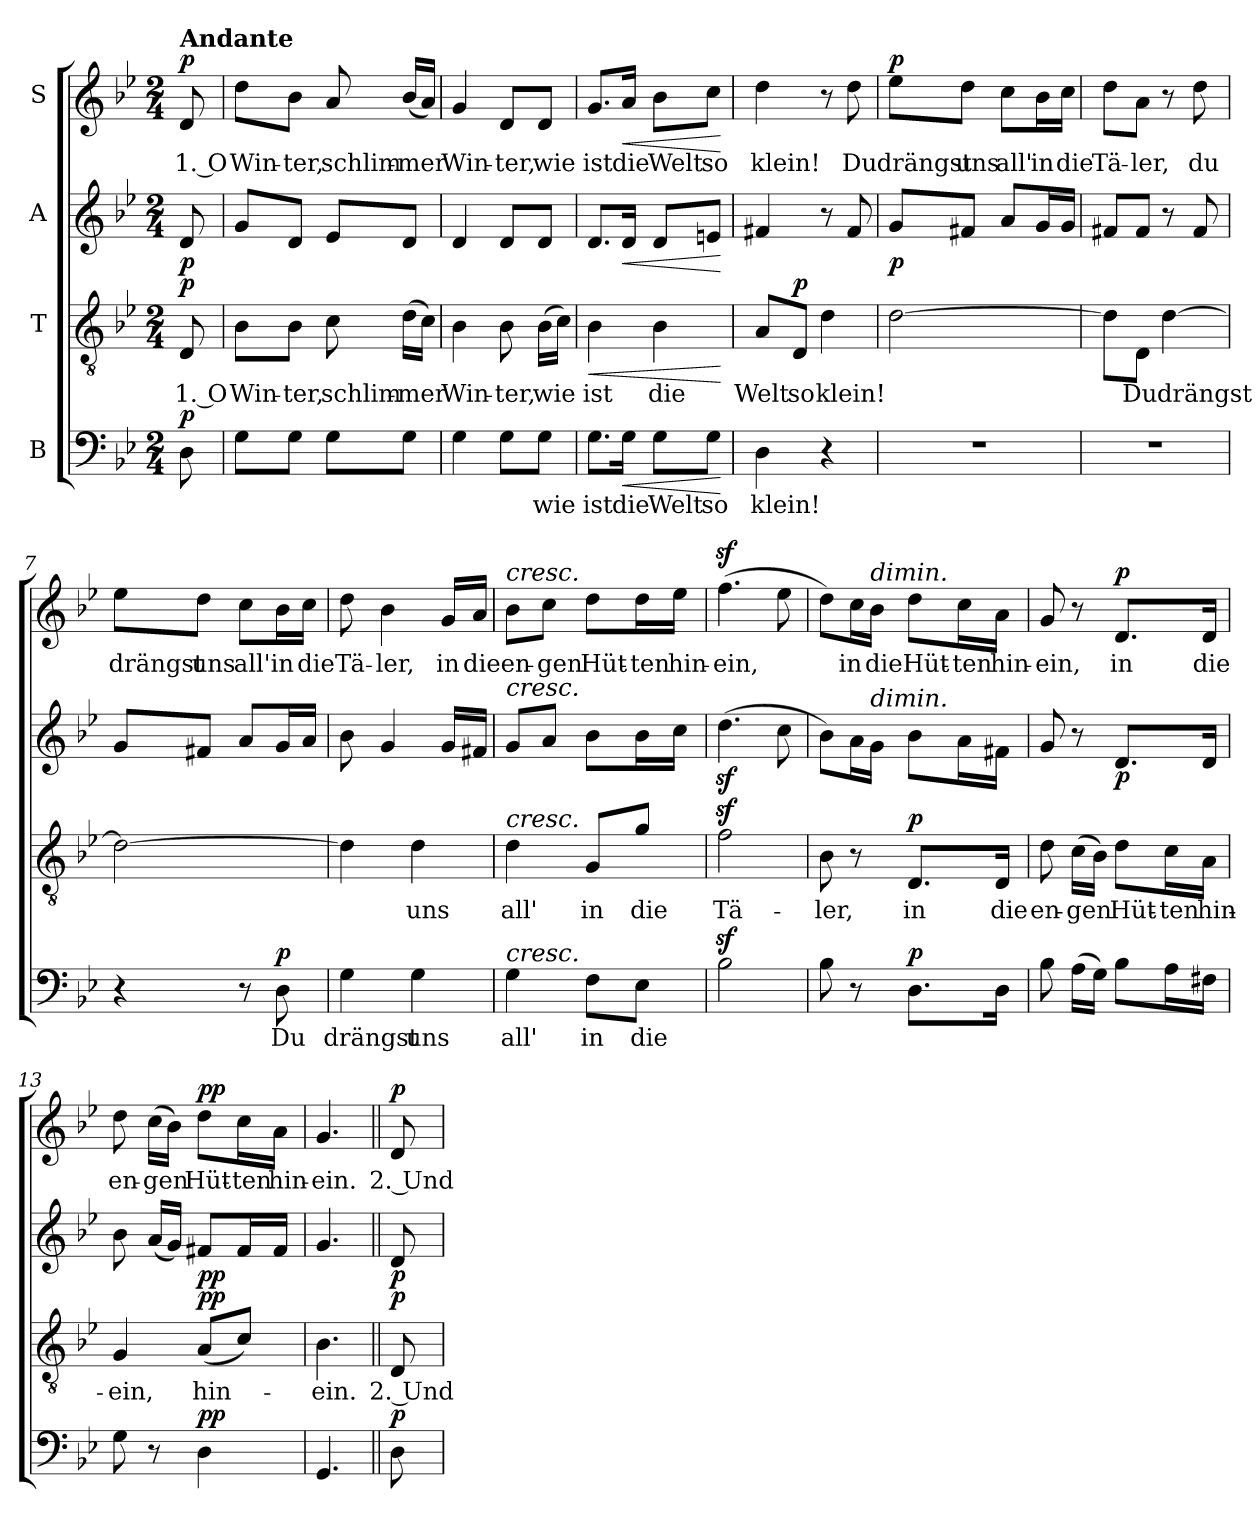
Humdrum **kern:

**kern	**text	**dynam	**kern	**text	**dynam	**kern	**dynam	**kern	**text	**dynam
*part4	*part4	*part4	*part3	*part3	*part3	*part2	*part2	*part1	*part1	*part1
*staff4	*staff4	*staff4	*staff3	*staff3	*staff3	*staff2	*staff2	*staff1	*staff1	*staff1
*I"B	*	*	*I"T	*	*	*I"A	*	*I"S	*	*
*clefF4	*	*	*clefGv2	*	*	*clefG2	*	*clefG2	*	*
*k[b-e-]	*	*	*k[b-e-]	*	*	*k[b-e-]	*	*k[b-e-]	*	*
*M2/4	*	*	*M2/4	*	*	*M2/4	*	*M2/4	*	*
=	=	=	=	=	=	=	=	=	=	=
!	!	!	!	!	!	!	!	!LO:TX:a:B:t=Andante	!	!
!	!	!LO:DY:b	!	!LO:LY:b	!LO:DY:b	!	!LO:DY:b	!	!LO:LY:b	!LO:DY:b
8D\	.	p	8D/	1. O	p	8d/	p	8d/	1. O	p
=1	=1	=1	=1	=1	=1	=1	=1	=1	=1	=1
!	!	!	!	!LO:LY:b	!	!	!	!	!LO:LY:b	!
8G\L	.	.	8B-\L	Win-	.	8g/L	.	8dd\L	Win-	.
!	!	!	!	!LO:LY:b	!	!	!	!	!LO:LY:b	!
8G\J	.	.	8B-\J	-ter,	.	8d/J	.	8b-\J	-ter,	.
!	!	!	!	!LO:LY:b	!	!	!	!	!LO:LY:b	!
8G\L	.	.	8c\	schlim-	.	8e-/L	.	8a/	schlim-	.
!	!	!	!	!LO:LY:b	!	!	!	!	!LO:LY:b	!
8G\J	.	.	(>16d\LL	-mer	.	8d/J	.	(<16b-/LL	-mer	.
.	.	.	16c\JJ)	.	.	.	.	16a/JJ)	.	.
=2	=2	=2	=2	=2	=2	=2	=2	=2	=2	=2
!	!	!	!	!LO:LY:b	!	!	!	!	!LO:LY:b	!
4G\	.	.	4B-\	Win-	.	4d/	.	4g/	Win-	.
!	!	!	!	!LO:LY:b	!	!	!	!	!LO:LY:b	!
8G\L	.	.	8B-\	-ter,	.	8d/L	.	8d/L	-ter,	.
!	!LO:LY:b	!	!	!LO:LY:b	!	!	!	!	!LO:LY:b	!
8G\J	wie	.	(>16B-\LL	wie	.	8d/J	.	8d/J	wie	.
.	.	.	16c\JJ)	.	.	.	.	.	.	.
=3	=3	=3	=3	=3	=3	=3	=3	=3	=3	=3
!	!LO:LY:b	!	!	!LO:LY:b	!LO:HP:b	!	!	!	!LO:LY:b	!
8.G\L	ist	.	4B-\	ist	<	8.d/L	.	8.g/L	ist	.
!	!LO:LY:b	!LO:HP:b	!	!	!	!	!LO:HP:b	!	!LO:LY:b	!LO:HP:b
16G\Jk	die	<	.	.	.	16d/Jk	<	16a/Jk	die	<
!	!LO:LY:b	!	!	!LO:LY:b	!	!	!	!	!LO:LY:b	!
8G\L	Welt	.	4B-\	die	.	8d/L	.	8b-\L	Welt	.
!	!LO:LY:b	!	!	!	!	!	!	!	!LO:LY:b	!
8G\J	so	.	.	.	.	8en/J	.	8cc\J	so	.
.	.	[	.	.	[	.	[	.	.	[
=4	=4	=4	=4	=4	=4	=4	=4	=4	=4	=4
!	!LO:LY:b	!	!	!LO:LY:b	!	!	!	!	!LO:LY:b	!
4D\	klein!	.	8A/L	Welt	.	4f#X/	.	4dd\	klein!	.
!	!	!	!	!LO:LY:b	!LO:DY:b	!	!	!	!	!
.	.	.	8D/J	so	p	.	.	.	.	.
!	!	!	!	!LO:LY:b	!	!	!	!	!	!
4r	.	.	4d\	klein!	.	8r	.	8r	.	.
!	!	!	!	!	!	!	!	!	!LO:LY:b	!
.	.	.	.	.	.	8f#/	.	8dd\	Du	.
!!LO:LB:g=z
=5	=5	=5	=5	=5	=5	=5	=5	=5	=5	=5
!	!	!	!	!	!	!	!LO:DY:b	!	!LO:LY:b	!LO:DY:b
2r	.	.	[2d\	.	.	8g/L	p	8ee-\L	drängst	p
!	!	!	!	!	!	!	!	!	!LO:LY:b	!
.	.	.	.	.	.	8f#X/J	.	8dd\J	uns	.
!	!	!	!	!	!	!	!	!	!LO:LY:b	!
.	.	.	.	.	.	8a/L	.	8cc\L	all'	.
!	!	!	!	!	!	!	!	!	!LO:LY:b	!
.	.	.	.	.	.	16g/L	.	16b-\L	in	.
!	!	!	!	!	!	!	!	!	!LO:LY:b	!
.	.	.	.	.	.	16g/JJ	.	16cc\JJ	die	.
=6	=6	=6	=6	=6	=6	=6	=6	=6	=6	=6
!	!	!	!	!	!	!	!	!	!LO:LY:b	!
2r	.	.	8d\L]	.	.	8f#X/L	.	8dd\L	Tä-	.
!	!	!	!	!LO:LY:b	!	!	!	!	!LO:LY:b	!
.	.	.	8D\J	Du	.	8f#/J	.	8a\J	-ler,	.
!	!	!	!	!LO:LY:b	!	!	!	!	!	!
.	.	.	[4d\	drängst	.	8r	.	8r	.	.
!	!	!	!	!	!	!	!	!	!LO:LY:b	!
.	.	.	.	.	.	8f#/	.	8dd\	du	.
=7	=7	=7	=7	=7	=7	=7	=7	=7	=7	=7
!	!	!	!	!	!	!	!	!	!LO:LY:b	!
4r	.	.	2d\_	.	.	8g/L	.	8ee-\L	drängst	.
!	!	!	!	!	!	!	!	!	!LO:LY:b	!
.	.	.	.	.	.	8f#X/J	.	8dd\J	uns	.
!	!	!	!	!	!	!	!	!	!LO:LY:b	!
8r	.	.	.	.	.	8a/L	.	8cc\L	all'	.
!	!LO:LY:b	!LO:DY:b	!	!	!	!	!	!	!LO:LY:b	!
8D\	Du	p	.	.	.	16g/L	.	16b-\L	in	.
!	!	!	!	!	!	!	!	!	!LO:LY:b	!
.	.	.	.	.	.	16a/JJ	.	16cc\JJ	die	.
=8	=8	=8	=8	=8	=8	=8	=8	=8	=8	=8
!	!LO:LY:b	!	!	!	!	!	!	!	!LO:LY:b	!
4G\	drängst	.	4d\]	.	.	8b-\	.	8dd\	Tä-	.
!	!	!	!	!	!	!	!	!	!LO:LY:b	!
.	.	.	.	.	.	4g/	.	4b-\	-ler,	.
!	!LO:LY:b	!	!	!LO:LY:b	!	!	!	!	!	!
4G\	uns	.	4d\	uns	.	.	.	.	.	.
!	!	!	!	!	!	!	!	!	!LO:LY:b	!
.	.	.	.	.	.	16g/LL	.	16g/LL	in	.
!	!	!	!	!	!	!	!	!	!LO:LY:b	!
.	.	.	.	.	.	16f#X/JJ	.	16a/JJ	die	.
!!LO:LB:g=z
=9	=9	=9	=9	=9	=9	=9	=9	=9	=9	=9
!	!	!	!	!	!	!	!	!LO:TX:a:i:t=cresc.	!	!
!	!	!	!	!	!	!LO:TX:a:i:t=cresc.	!	!	!	!
!	!	!	!LO:TX:a:i:t=cresc.	!	!	!	!	!	!	!
!LO:TX:a:i:t=cresc.	!	!	!	!	!	!	!	!	!	!
!	!LO:LY:b	!	!	!LO:LY:b	!	!	!	!	!LO:LY:b	!
4G\	all'	.	4d\	all'	.	8g/L	.	8b-\L	en-	.
!	!	!	!	!	!	!	!	!	!LO:LY:b	!
.	.	.	.	.	.	8a/J	.	8cc\J	-gen	.
!	!LO:LY:b	!	!	!LO:LY:b	!	!	!	!	!LO:LY:b	!
8F\L	in	.	8G/L	in	.	8b-\L	.	8dd\L	Hüt-	.
!	!LO:LY:b	!	!	!LO:LY:b	!	!	!	!	!LO:LY:b	!
8E-\J	die	.	8g/J	die	.	16b-\L	.	16dd\L	-ten	.
!	!	!	!	!	!	!	!	!	!LO:LY:b	!
.	.	.	.	.	.	16cc\JJ	.	16ee-\JJ	hin-	.
=10	=10	=10	=10	=10	=10	=10	=10	=10	=10	=10
!	!	!	!	!LO:LY:b	!	!	!	!	!LO:LY:b	!
2B-z<\	.	.	2fz<\	Tä-	.	(>4.ddz<\	.	(>4.ffz<\	-ein,	.
.	.	.	.	.	.	8cc\	.	8ee-\	.	.
=11	=11	=11	=11	=11	=11	=11	=11	=11	=11	=11
!	!	!	!	!LO:LY:b	!	!	!	!	!	!
8B-\	.	.	8B-\	-ler,	.	8b-\L)	.	8dd\L)	.	.
!	!	!	!	!	!	!	!	!	!LO:LY:b	!
8r	.	.	8r	.	.	16a\L	.	16cc\L	in	.
!	!	!	!	!	!	!	!	!LO:TX:a:i:t=dimin.	!	!
!	!	!	!	!	!	!LO:TX:a:i:t=dimin.	!	!	!	!
!	!	!	!	!	!	!	!	!	!LO:LY:b	!
.	.	.	.	.	.	16g\JJ	.	16b-\JJ	die	.
!	!	!LO:DY:b	!	!LO:LY:b	!LO:DY:b	!	!	!	!LO:LY:b	!
8.D\L	.	p	8.D/L	in	p	8b-\L	.	8dd\L	Hüt-	.
!	!	!	!	!	!	!	!	!	!LO:LY:b	!
.	.	.	.	.	.	16a\L	.	16cc\L	-ten	.
!	!	!	!	!LO:LY:b	!	!	!	!	!LO:LY:b	!
16D\Jk	.	.	16D/Jk	die	.	16f#X\JJ	.	16a\JJ	hin-	.
=12	=12	=12	=12	=12	=12	=12	=12	=12	=12	=12
!	!	!	!	!LO:LY:b	!	!	!	!	!LO:LY:b	!
8B-\	.	.	8d\	en-	.	8g/	.	8g/	-ein,	.
!	!	!	!	!LO:LY:b	!	!	!	!	!	!
(>16A\LL	.	.	(>16c\LL	-gen	.	8r	.	8r	.	.
16G\JJ)	.	.	16B-\JJ)	.	.	.	.	.	.	.
!	!	!	!	!LO:LY:b	!	!	!LO:DY:b	!	!LO:LY:b	!LO:DY:b
8B-\L	.	.	8d\L	Hüt-	.	8.d/L	p	8.d/L	in	p
!	!	!	!	!LO:LY:b	!	!	!	!	!	!
16A\L	.	.	16c\L	-ten	.	.	.	.	.	.
!	!	!	!	!LO:LY:b	!	!	!	!	!LO:LY:b	!
16F#X\JJ	.	.	16A\JJ	hin-	.	16d/Jk	.	16d/Jk	die	.
!!LO:PB:g=z
=13	=13	=13	=13	=13	=13	=13	=13	=13	=13	=13
!	!	!	!	!LO:LY:b	!	!	!	!	!LO:LY:b	!
8G\	.	.	4G/	-ein,	.	8b-\	.	8dd\	en-	.
!	!	!	!	!	!	!	!	!	!LO:LY:b	!
8r	.	.	.	.	.	(<16a/LL	.	(>16cc\LL	-gen	.
.	.	.	.	.	.	16g/JJ)	.	16b-\JJ)	.	.
!	!	!LO:DY:b	!	!LO:LY:b	!LO:DY:b	!	!LO:DY:b	!	!LO:LY:b	!LO:DY:b
4D\	.	pp	(<8A/L	hin-	pp	8f#X/L	pp	8dd\L	Hüt-	pp
!	!	!	!	!	!	!	!	!	!LO:LY:b	!
.	.	.	8c/J)	.	.	16f#/L	.	16cc\L	-ten	.
!	!	!	!	!	!	!	!	!	!LO:LY:b	!
.	.	.	.	.	.	16f#/JJ	.	16a\JJ	hin-	.
=14	=14	=14	=14	=14	=14	=14	=14	=14	=14	=14
!	!	!	!	!LO:LY:b	!	!	!	!	!LO:LY:b	!
4.GG/	.	.	4.B-\	-ein.	.	4.g/	.	4.g/	-ein.	.
=14X1||	=14X1||	=14X1||	=14X1||	=14X1||	=14X1||	=14X1||	=14X1||	=14X1||	=14X1||	=14X1||
!	!	!LO:DY:b	!	!LO:LY:b	!LO:DY:b	!	!LO:DY:b	!	!LO:LY:b	!LO:DY:b
8D\	.	p	8D/	2. Und	p	8d/	p	8d/	2. Und	p
=	=	=	=	=	=	=	=	=	=	=
*-	*-	*-	*-	*-	*-	*-	*-	*-	*-	*-
